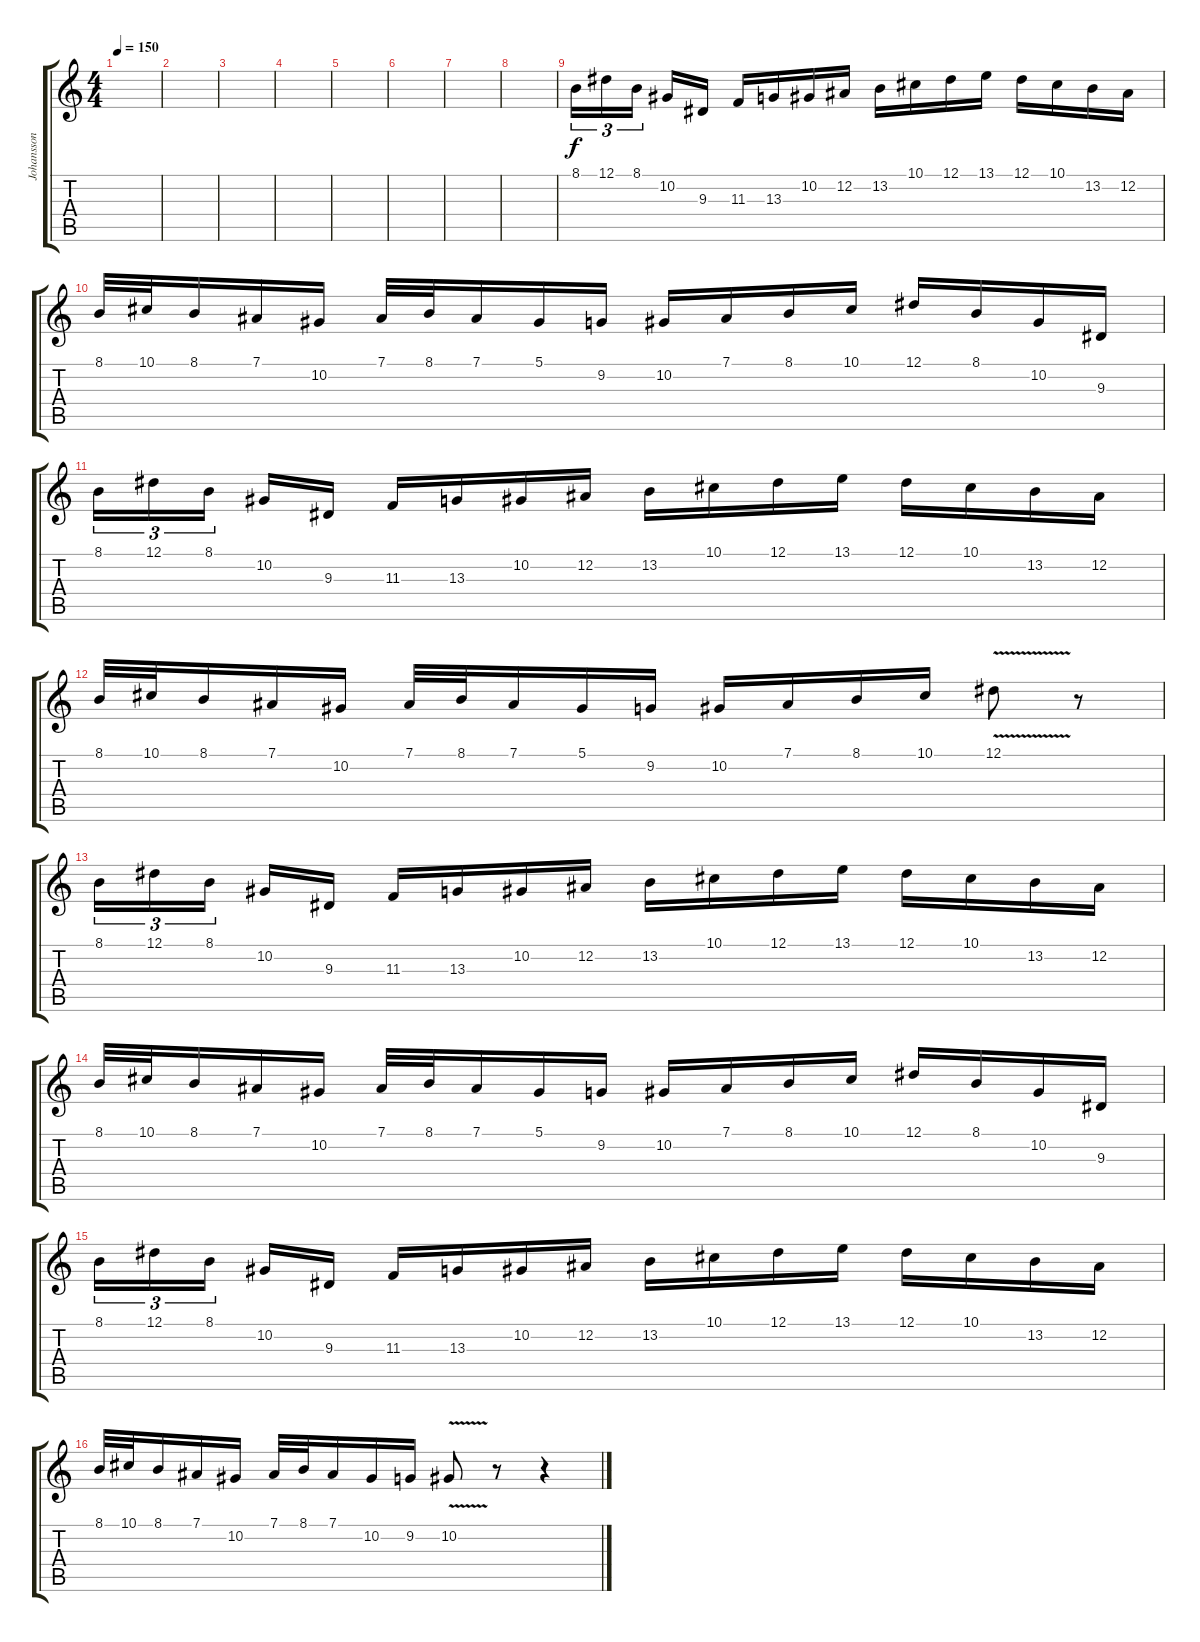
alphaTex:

\track ("Johansson" "Johansson") {instrument harpsichord}
\staff {score tabs}
\tuning (Eb4 Bb3 Gb3 Db3 Ab2 Eb2) {hide}
\ts (4 4)
\tempo 150
\clef g2
\ks c
|
|
|
|
|
|
|
|
8.1.16{tu (3 2)} 12.1.16{tu (3 2)} 8.1.16{tu (3 2)} 10.2.16 9.3.16 11.3.16 13.3.16 10.2.16 12.2.16 13.2.16 10.1.16 12.1.16 13.1.16 12.1.16 10.1.16 13.2.16 12.2.16 |
8.1.32 10.1.32 8.1.16 7.1.16 10.2.16 7.1.32 8.1.32 7.1.16 5.1.16 9.2.16 10.2.16 7.1.16 8.1.16 10.1.16 12.1.16 8.1.16 10.2.16 9.3.16 |
8.1.16{tu (3 2)} 12.1.16{tu (3 2)} 8.1.16{tu (3 2)} 10.2.16 9.3.16 11.3.16 13.3.16 10.2.16 12.2.16 13.2.16 10.1.16 12.1.16 13.1.16 12.1.16 10.1.16 13.2.16 12.2.16 |
8.1.32 10.1.32 8.1.16 7.1.16 10.2.16 7.1.32 8.1.32 7.1.16 5.1.16 9.2.16 10.2.16 7.1.16 8.1.16 10.1.16 12.1{v}.8 r.8 |
8.1.16{tu (3 2)} 12.1.16{tu (3 2)} 8.1.16{tu (3 2)} 10.2.16 9.3.16 11.3.16 13.3.16 10.2.16 12.2.16 13.2.16 10.1.16 12.1.16 13.1.16 12.1.16 10.1.16 13.2.16 12.2.16 |
8.1.32 10.1.32 8.1.16 7.1.16 10.2.16 7.1.32 8.1.32 7.1.16 5.1.16 9.2.16 10.2.16 7.1.16 8.1.16 10.1.16 12.1.16 8.1.16 10.2.16 9.3.16 |
8.1.16{tu (3 2)} 12.1.16{tu (3 2)} 8.1.16{tu (3 2)} 10.2.16 9.3.16 11.3.16 13.3.16 10.2.16 12.2.16 13.2.16 10.1.16 12.1.16 13.1.16 12.1.16 10.1.16 13.2.16 12.2.16 |
8.1.32 10.1.32 8.1.16 7.1.16 10.2.16 7.1.32 8.1.32 7.1.16 10.2.16 9.2.16 10.2{v}.8 r.8 r.4
